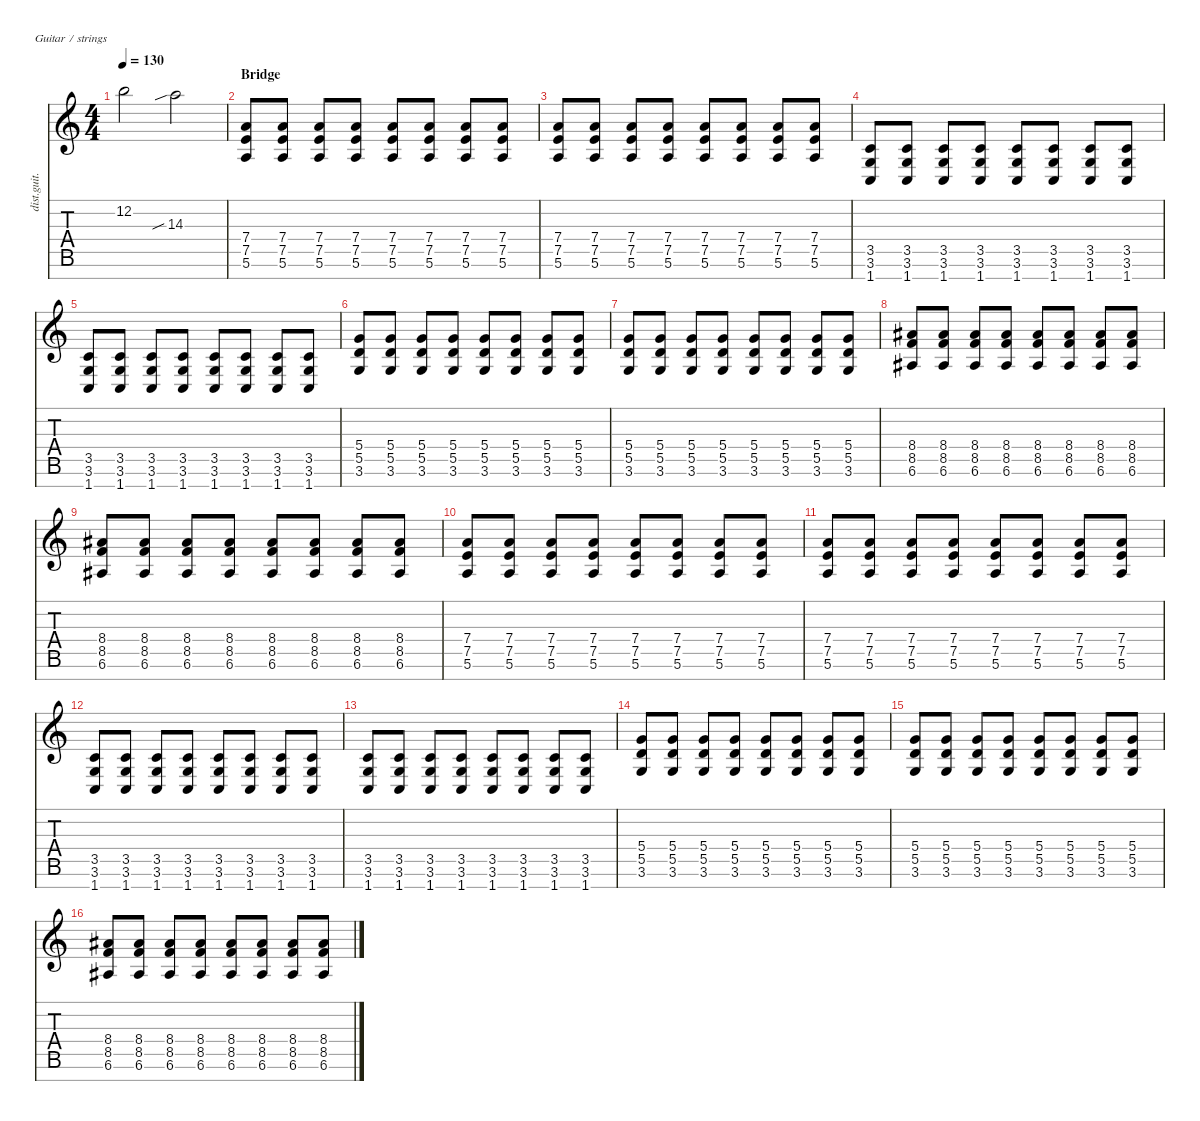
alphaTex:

\defaultSystemsLayout 4
\hideDynamics
\bracketExtendMode nobrackets
\track ("Distortion Guitar - Zoli" "dist.guit.") {instrument distortionguitar}
\staff {score tabs}
\tuning (E4 B3 G3 D3 A2 E2 B1)
\ts (4 4)
\tempo 130
\clef g2
\ks c
12.2{t}.2{dy mf} 14.3{sib}.2 |
\section ("" "Bridge")
(5.6 7.5 7.4).8 (5.6 7.5 7.4).8 (5.6 7.5 7.4).8 (5.6 7.5 7.4).8 (5.6 7.5 7.4).8 (5.6 7.5 7.4).8 (5.6 7.5 7.4).8 (5.6 7.5 7.4).8 |
(5.6 7.5 7.4).8 (5.6 7.5 7.4).8 (5.6 7.5 7.4).8 (5.6 7.5 7.4).8 (5.6 7.5 7.4).8 (5.6 7.5 7.4).8 (5.6 7.5 7.4).8 (5.6 7.5 7.4).8 |
(1.7 3.6 3.5).8 (1.7 3.6 3.5).8 (1.7 3.6 3.5).8 (1.7 3.6 3.5).8 (1.7 3.6 3.5).8 (1.7 3.6 3.5).8 (1.7 3.6 3.5).8 (1.7 3.6 3.5).8 |
(1.7 3.6 3.5).8 (1.7 3.6 3.5).8 (1.7 3.6 3.5).8 (1.7 3.6 3.5).8 (1.7 3.6 3.5).8 (1.7 3.6 3.5).8 (1.7 3.6 3.5).8 (1.7 3.6 3.5).8 |
(3.6 5.5 5.4).8 (3.6 5.5 5.4).8 (3.6 5.5 5.4).8 (3.6 5.5 5.4).8 (3.6 5.5 5.4).8 (3.6 5.5 5.4).8 (3.6 5.5 5.4).8 (3.6 5.5 5.4).8 |
(3.6 5.5 5.4).8 (3.6 5.5 5.4).8 (3.6 5.5 5.4).8 (3.6 5.5 5.4).8 (3.6 5.5 5.4).8 (3.6 5.5 5.4).8 (3.6 5.5 5.4).8 (3.6 5.5 5.4).8 |
(6.6{acc #} 8.5 8.4{acc #}).8 (6.6{acc #} 8.5 8.4{acc #}).8 (6.6{acc #} 8.5 8.4{acc #}).8 (6.6{acc #} 8.5 8.4{acc #}).8 (6.6{acc #} 8.5 8.4{acc #}).8 (6.6{acc #} 8.5 8.4{acc #}).8 (6.6{acc #} 8.5 8.4{acc #}).8 (6.6{acc #} 8.5 8.4{acc #}).8 |
(6.6{acc #} 8.5 8.4{acc #}).8 (6.6{acc #} 8.5 8.4{acc #}).8 (6.6{acc #} 8.5 8.4{acc #}).8 (6.6{acc #} 8.5 8.4{acc #}).8 (6.6{acc #} 8.5 8.4{acc #}).8 (6.6{acc #} 8.5 8.4{acc #}).8 (6.6{acc #} 8.5 8.4{acc #}).8 (6.6{acc #} 8.5 8.4{acc #}).8 |
(5.6 7.5 7.4).8 (5.6 7.5 7.4).8 (5.6 7.5 7.4).8 (5.6 7.5 7.4).8 (5.6 7.5 7.4).8 (5.6 7.5 7.4).8 (5.6 7.5 7.4).8 (5.6 7.5 7.4).8 |
(5.6 7.5 7.4).8 (5.6 7.5 7.4).8 (5.6 7.5 7.4).8 (5.6 7.5 7.4).8 (5.6 7.5 7.4).8 (5.6 7.5 7.4).8 (5.6 7.5 7.4).8 (5.6 7.5 7.4).8 |
(1.7 3.6 3.5).8 (1.7 3.6 3.5).8 (1.7 3.6 3.5).8 (1.7 3.6 3.5).8 (1.7 3.6 3.5).8 (1.7 3.6 3.5).8 (1.7 3.6 3.5).8 (1.7 3.6 3.5).8 |
(1.7 3.6 3.5).8 (1.7 3.6 3.5).8 (1.7 3.6 3.5).8 (1.7 3.6 3.5).8 (1.7 3.6 3.5).8 (1.7 3.6 3.5).8 (1.7 3.6 3.5).8 (1.7 3.6 3.5).8 |
(3.6 5.5 5.4).8 (3.6 5.5 5.4).8 (3.6 5.5 5.4).8 (3.6 5.5 5.4).8 (3.6 5.5 5.4).8 (3.6 5.5 5.4).8 (3.6 5.5 5.4).8 (3.6 5.5 5.4).8 |
(3.6 5.5 5.4).8 (3.6 5.5 5.4).8 (3.6 5.5 5.4).8 (3.6 5.5 5.4).8 (3.6 5.5 5.4).8 (3.6 5.5 5.4).8 (3.6 5.5 5.4).8 (3.6 5.5 5.4).8 |
(6.6{acc #} 8.5 8.4{acc #}).8 (6.6{acc #} 8.5 8.4{acc #}).8 (6.6{acc #} 8.5 8.4{acc #}).8 (6.6{acc #} 8.5 8.4{acc #}).8 (6.6{acc #} 8.5 8.4{acc #}).8 (6.6{acc #} 8.5 8.4{acc #}).8 (6.6{acc #} 8.5 8.4{acc #}).8 (6.6{acc #} 8.5 8.4{acc #}).8
